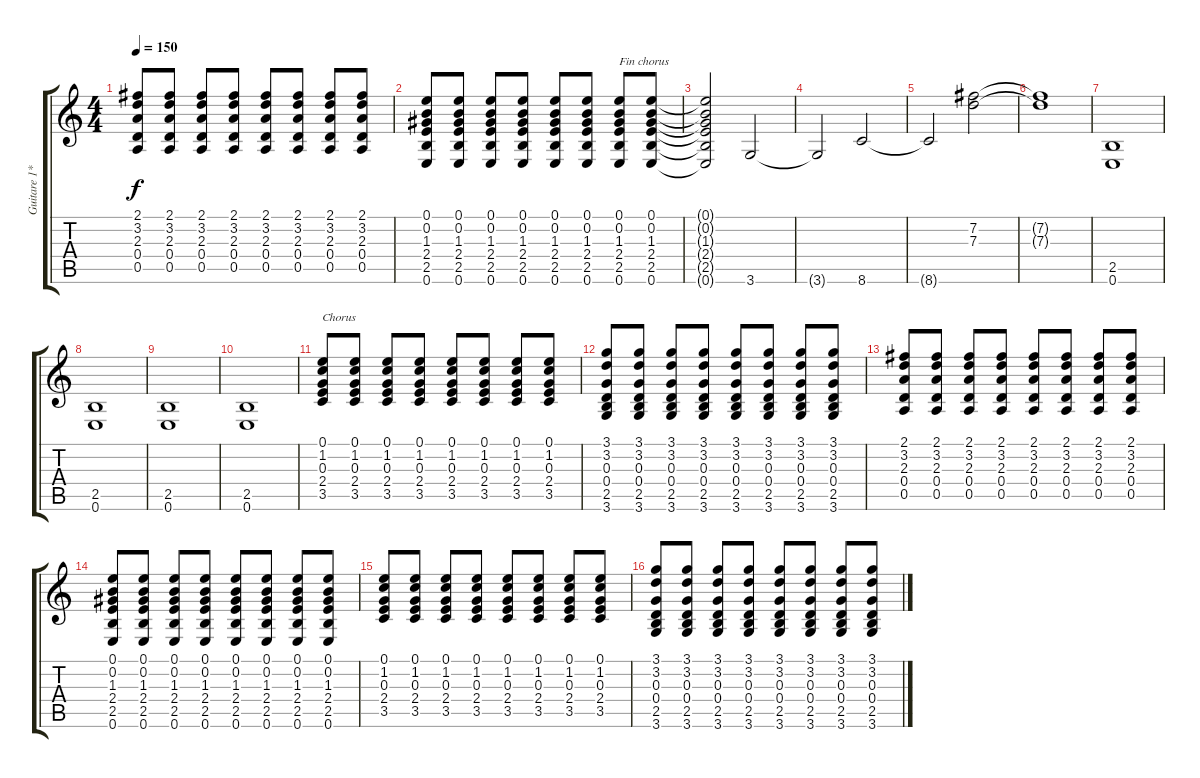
\track ("Guitare 1*" "Guitare 1*") {instrument distortionguitar}
\staff {score tabs}
\tuning (E4 B3 G3 D3 A2 E2) {hide}
\ts (4 4)
\tempo 150
\clef g2
\ks c
(2.1 3.2 2.3 0.4 0.5).8{dy f} (2.1 3.2 2.3 0.4 0.5).8 (2.1 3.2 2.3 0.4 0.5).8 (2.1 3.2 2.3 0.4 0.5).8 (2.1 3.2 2.3 0.4 0.5).8 (2.1 3.2 2.3 0.4 0.5).8 (2.1 3.2 2.3 0.4 0.5).8 (2.1 3.2 2.3 0.4 0.5).8 |
(0.1 0.2 1.3 2.4 2.5 0.6).8 (0.1 0.2 1.3 2.4 2.5 0.6).8 (0.1 0.2 1.3 2.4 2.5 0.6).8 (0.1 0.2 1.3 2.4 2.5 0.6).8 (0.1 0.2 1.3 2.4 2.5 0.6).8 (0.1 0.2 1.3 2.4 2.5 0.6).8 (0.1 0.2 1.3 2.4 2.5 0.6).8{txt "Fin chorus"} (0.1 0.2 1.3 2.4 2.5 0.6).8 |
(0.1{t} 0.2{t} 1.3{t} 2.4{t} 2.5{t} 0.6{t}).2 3.6.2{volume 13} |
3.6{t}.2 8.6.2 |
8.6{t}.2 (7.2 7.3).2 |
(7.2{t} 7.3{t}).1 |
(2.5 0.6).1 |
(2.5 0.6).1 |
(2.5 0.6).1 |
(2.5 0.6).1 |
(0.1 1.2 0.3 2.4 3.5).8{txt "Chorus" volume 9} (0.1 1.2 0.3 2.4 3.5).8 (0.1 1.2 0.3 2.4 3.5).8 (0.1 1.2 0.3 2.4 3.5).8 (0.1 1.2 0.3 2.4 3.5).8 (0.1 1.2 0.3 2.4 3.5).8 (0.1 1.2 0.3 2.4 3.5).8 (0.1 1.2 0.3 2.4 3.5).8 |
(3.1 3.2 0.3 0.4 2.5 3.6).8 (3.1 3.2 0.3 0.4 2.5 3.6).8 (3.1 3.2 0.3 0.4 2.5 3.6).8 (3.1 3.2 0.3 0.4 2.5 3.6).8 (3.1 3.2 0.3 0.4 2.5 3.6).8 (3.1 3.2 0.3 0.4 2.5 3.6).8 (3.1 3.2 0.3 0.4 2.5 3.6).8 (3.1 3.2 0.3 0.4 2.5 3.6).8 |
(2.1 3.2 2.3 0.4 0.5).8 (2.1 3.2 2.3 0.4 0.5).8 (2.1 3.2 2.3 0.4 0.5).8 (2.1 3.2 2.3 0.4 0.5).8 (2.1 3.2 2.3 0.4 0.5).8 (2.1 3.2 2.3 0.4 0.5).8 (2.1 3.2 2.3 0.4 0.5).8 (2.1 3.2 2.3 0.4 0.5).8 |
(0.1 0.2 1.3 2.4 2.5 0.6).8 (0.1 0.2 1.3 2.4 2.5 0.6).8 (0.1 0.2 1.3 2.4 2.5 0.6).8 (0.1 0.2 1.3 2.4 2.5 0.6).8 (0.1 0.2 1.3 2.4 2.5 0.6).8 (0.1 0.2 1.3 2.4 2.5 0.6).8 (0.1 0.2 1.3 2.4 2.5 0.6).8 (0.1 0.2 1.3 2.4 2.5 0.6).8 |
(0.1 1.2 0.3 2.4 3.5).8 (0.1 1.2 0.3 2.4 3.5).8 (0.1 1.2 0.3 2.4 3.5).8 (0.1 1.2 0.3 2.4 3.5).8 (0.1 1.2 0.3 2.4 3.5).8 (0.1 1.2 0.3 2.4 3.5).8 (0.1 1.2 0.3 2.4 3.5).8 (0.1 1.2 0.3 2.4 3.5).8 |
(3.1 3.2 0.3 0.4 2.5 3.6).8 (3.1 3.2 0.3 0.4 2.5 3.6).8 (3.1 3.2 0.3 0.4 2.5 3.6).8 (3.1 3.2 0.3 0.4 2.5 3.6).8 (3.1 3.2 0.3 0.4 2.5 3.6).8 (3.1 3.2 0.3 0.4 2.5 3.6).8 (3.1 3.2 0.3 0.4 2.5 3.6).8 (3.1 3.2 0.3 0.4 2.5 3.6).8
